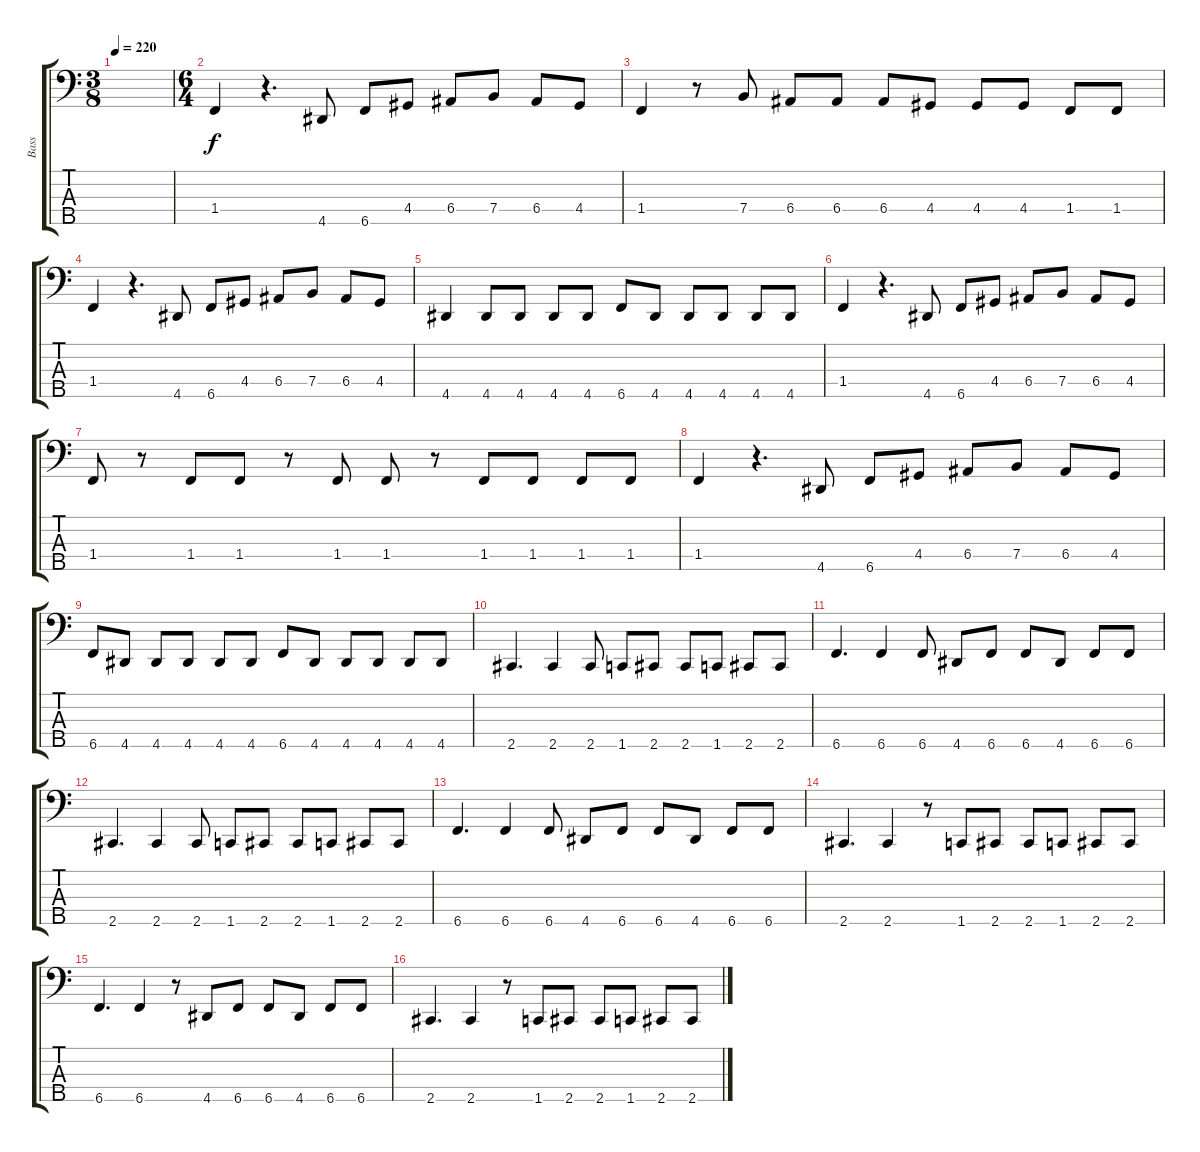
\track ("Bass" "Bass") {instrument electricbassfinger}
\staff {score tabs}
\tuning (G2 D2 A1 E1 B0) {hide}
\ts (3 8)
\tempo 220
\clef f4
\ks c
|
\ts (6 4)
1.4.4 r.4{d} 4.5.8 6.5.8 4.4.8 6.4.8 7.4.8 6.4.8 4.4.8 |
1.4.4 r.8 7.4.8 6.4.8 6.4.8 6.4.8 4.4.8 4.4.8 4.4.8 1.4.8 1.4.8 |
1.4.4 r.4{d} 4.5.8 6.5.8 4.4.8 6.4.8 7.4.8 6.4.8 4.4.8 |
4.5.4 4.5.8 4.5.8 4.5.8 4.5.8 6.5.8 4.5.8 4.5.8 4.5.8 4.5.8 4.5.8 |
1.4.4 r.4{d} 4.5.8 6.5.8 4.4.8 6.4.8 7.4.8 6.4.8 4.4.8 |
1.4.8 r.8 1.4.8 1.4.8 r.8 1.4.8 1.4.8 r.8 1.4.8 1.4.8 1.4.8 1.4.8 |
1.4.4 r.4{d} 4.5.8 6.5.8 4.4.8 6.4.8 7.4.8 6.4.8 4.4.8 |
6.5.8 4.5.8 4.5.8 4.5.8 4.5.8 4.5.8 6.5.8 4.5.8 4.5.8 4.5.8 4.5.8 4.5.8 |
2.5.4{d} 2.5.4 2.5.8 1.5.8 2.5.8 2.5.8 1.5.8 2.5.8 2.5.8 |
6.5.4{d} 6.5.4 6.5.8 4.5.8 6.5.8 6.5.8 4.5.8 6.5.8 6.5.8 |
2.5.4{d} 2.5.4 2.5.8 1.5.8 2.5.8 2.5.8 1.5.8 2.5.8 2.5.8 |
6.5.4{d} 6.5.4 6.5.8 4.5.8 6.5.8 6.5.8 4.5.8 6.5.8 6.5.8 |
2.5.4{d} 2.5.4 r.8 1.5.8 2.5.8 2.5.8 1.5.8 2.5.8 2.5.8 |
6.5.4{d} 6.5.4 r.8 4.5.8 6.5.8 6.5.8 4.5.8 6.5.8 6.5.8 |
2.5.4{d} 2.5.4 r.8 1.5.8 2.5.8 2.5.8 1.5.8 2.5.8 2.5.8
